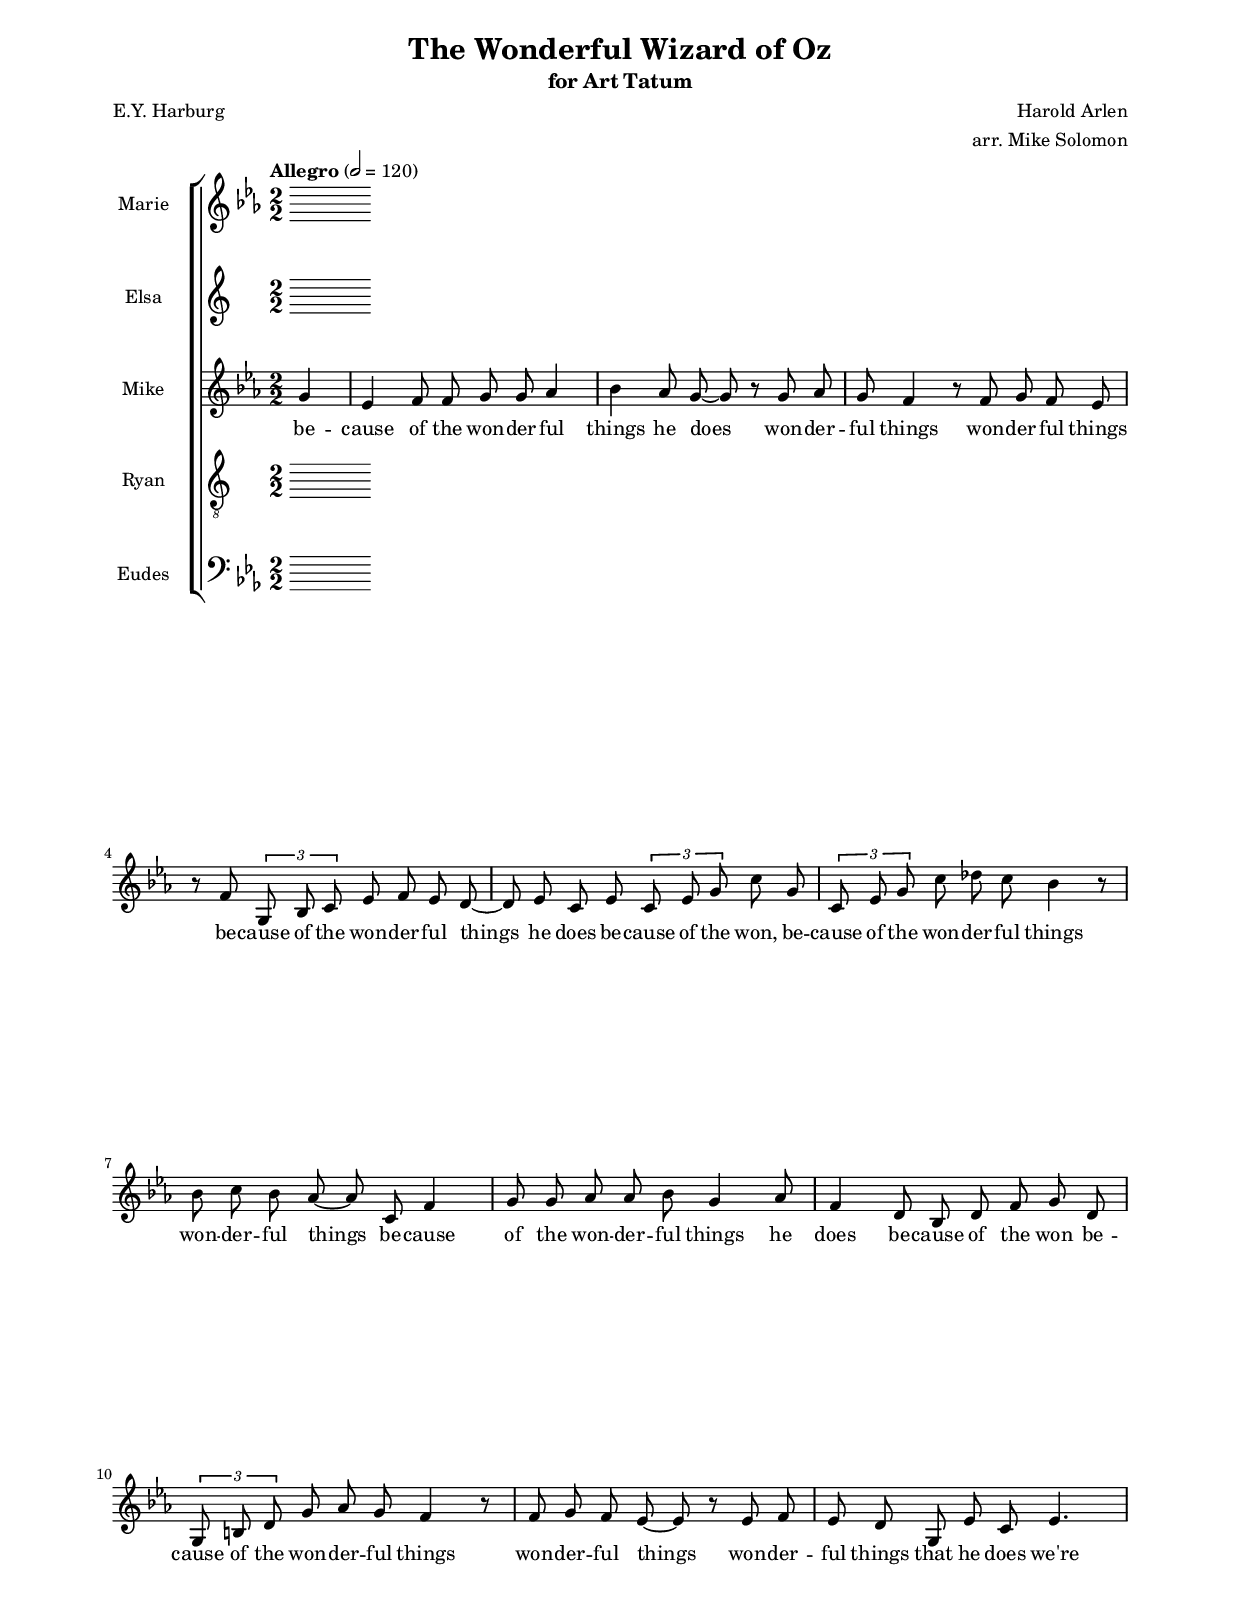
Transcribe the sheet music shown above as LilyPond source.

\version "2.17.0"
\include "defs-devel.ly"
\paper {
  footnote-separator-markup = \markup { \column { " "\override #`(span-factor . 1/5) { \draw-hline } }}
  footnote-padding = 5\mm
  top-system-spacing = #'((basic-distance . 1) (minimum-distance . 0) (padding . 1) (stretchability . 40))
  bottom-system-spacing = #'((basic-distance . 1) (minimum-distance . 0) (padding . 1) (stretchability . 50))
  ragged-right = ##f
  left-margin = 0.75\in
  right-margin = 0.75\in
  top-margin = 0.5\in
  bottom-margin = 0.6\in
  ragged-last-bottom = ##f
  %max-systems-per-page = #2
}

#(ly:set-option 'point-and-click #f)

MyRed = \Red
MyBlack = \Black
myred = \once \override NoteHead.color = #red
myblack = \revert NoteHead.color
%MyRed = \revert NoteHead.color
%MyBlack = \revert NoteHead.color
%myred = \revert NoteHead.color
%myblack = \revert NoteHead.color

\header {
  title = "The Wonderful Wizard of Oz" %(1)"
  subtitle = \markup { for Art Tatum }
  composer = "Harold Arlen"
  poet = "E.Y. Harburg"
  arranger = "arr. Mike Solomon"
}

nothing = {}

marks = {
  \time 2/2
  \tempo "Allegro" 2=120
  \partial 4
}

prefatoryMatter = {
  \key c \minor
  #(set-accidental-style 'modern-cautionary)
}

soprano = \relative c' { \autoBeamOff
  \prefatoryMatter
}

sopranoWords = \lyricmode {
}

mezzo = \relative c' { \autoBeamOff
}

mezzoWords = \lyricmode {
}

  %aes bes |
  %aes g4 aes8 f d \times 2/3 { g, b d } | 
  %g8 aes g f ~ f r f g |
  %f d4 r8 \times 2/3 { ees4 c ees }  |

alto = \relative c'' { \autoBeamOff
  \prefatoryMatter
  g4 |
  ees4 f8 f g g aes4 |
  bes4 aes8 g ~ g r g aes |
  g f4 r8 f g f ees |
  r8 f \times 2/3 { g, bes c } ees8 f ees d ~ |
  d ees c8 ees \times 2/3 { c ees g } c8 g
  \times 2/3 { c,8 ees g } c8 des c bes4 r8 |
  bes8 c bes aes ~ aes %{ r %} c, f4 |
  g8 g aes aes bes8 g4 aes8 |
  f4 d8 bes d f g d |
  \times 2/3 { g,8 b d } g aes g f4 r8 |
  f8 g f ees ~ ees r ees f |
  ees d g,8 ees'  c ees4. |

}

altoWords = \lyricmode {
  be -- cause of the won -- der -- ful things he does
  won -- der -- ful things
  won -- der -- ful things
  be -- cause of the won -- der -- ful things he does
  be -- cause of the won,
  be -- cause of the won -- der -- ful things
  won -- der -- ful things
  be -- cause of the won -- der -- ful things he does
  be -- cause of the won
  be -- cause of the won -- der -- ful things
  won -- der -- ful things
  won -- der -- ful things that he does we're
}

tenor = \relative c' {
  \autoBeamOff
  \clef "treble_8"
}

tenorWords = \lyricmode {
}

bass = \relative c { \autoBeamOff
  \prefatoryMatter
  \clef bass
}

bassWords = \lyricmode {
}

%%% SCORE
#(set-global-staff-size 16)

\score {
  \new ChoirStaff <<
    \new Staff \with { instrumentName = #"Marie" %shortInstrumentName = #"M."
} <<
      \new Voice = "soprano" { << { \numericTimeSignature
        \soprano
      } {
        \marks
      } {
        \nothing
      }>> }
      \new Lyrics \lyricsto "soprano" {
        \sopranoWords
      }
    >>
    \new Staff \with { instrumentName = #"Elsa" %shortInstrumentName = #"E."
} <<
      \new Voice = "mezzo" { << { \numericTimeSignature
        \mezzo
      } {
        \nothing
      } >> }
      \new Lyrics \lyricsto "mezzo" {
        \mezzoWords
      }
    >>
    \new Staff \with { instrumentName = #"Mike" %shortInstrumentName = #"Mk."
} <<
      \new Voice = "alto" { << { \numericTimeSignature
        \alto
      } {
        \nothing
      } >> }
      \new Lyrics \lyricsto "alto" {
        \altoWords
      }
    >>
    \new Staff \with { instrumentName = #"Ryan" %shortInstrumentName = #"R."
} <<
      \new Voice = "tenor" { << { \numericTimeSignature
        \tenor
      } {
        \nothing
      } >> }
      \new Lyrics \lyricsto "tenor" {
        \tenorWords
      }
    >>
    \new Staff \with { instrumentName = #"Eudes" %shortInstrumentName = #"P." %\markup { \concat { E \super u . } }
} <<
      \new Voice = "bass" { << { \numericTimeSignature
        \bass
      } {
        \nothing
      } >> }
      \new Lyrics \lyricsto "bass" {
        \bassWords
      }
    >>
  >>
  \layout {
    \context {
      \Voice
      \override TextScript #'layer = #6
      \override NoteHead #'layer = #7
      \override Glissando #'breakable = ##t
      \override TupletNumber #'breakable = ##t
      \override TupletBracket #'breakable = ##t
      \remove "Forbid_line_break_engraver"
    }
    \context {
      \Staff
      \consists "Metronome_mark_engraver"
      \override TimeSignature #'style = #'numbered
      \override StaffSymbol #'layer = #4
      \override TimeSignature #'layer = #3
      \override TimeSignature #'whiteout = ##t
    }
    \context {
      \Lyrics
      %\override LyricText #'whiteout = ##t
      \override LyricText #'layer = #6
    }
    \context {
      \Score
      \remove "Metronome_mark_engraver"
      \override NonMusicalPaperColumn #'allow-loose-spacing = ##f
    }
  }
}

%{
%%% piano redux
#(set-global-staff-size 20)

\score {
  \new PianoStaff <<
    \new Staff <<
      \new Voice = "1" { \voiceOne << \soprano \marks >> }
      \new Voice = "2" { \voiceTwo \mezzo }
      \new Voice = "3" { \voiceThree \alto }
    >>
    \new Staff <<
      \new Voice = "4" { \voiceOne \tenor }
      \new Voice = "5" { \voiceTwo \bass }
    >>
  >>
  \layout {
    \context {
      \Voice
      \override TextScript #'layer = #6
      \override NoteHead #'layer = #7
      \override Glissando #'breakable = ##t
      \override TupletNumber #'breakable = ##t
      \override TupletBracket #'breakable = ##t
      \remove "Forbid_line_break_engraver"
    }
    \context {
      \Staff
      \consists "Metronome_mark_engraver"
      \override TimeSignature #'style = #'numbered
      \override StaffSymbol #'layer = #4
      \override TimeSignature #'layer = #3
      \override TimeSignature #'whiteout = ##t
    }
    \context {
      \Lyrics
      %\override LyricText #'whiteout = ##t
      \override LyricText #'layer = #6
    }
    \context {
      \Score
      \remove "Metronome_mark_engraver"
      \override NonMusicalPaperColumn #'allow-loose-spacing = ##f
    }
  }
}
%}
%%% MIDI

\score {
  \new ChoirStaff <<
    \new Staff \with { instrumentName = #"Marie" %shortInstrumentName = #"M."
} <<
      \new Voice = "soprano" { << { \numericTimeSignature
        \soprano
      } {
        \marks
      } >> }
      \new Lyrics \lyricsto "soprano" {
        \sopranoWords
      }
    >>
    \new Staff \with { instrumentName = #"Elsa" %shortInstrumentName = #"E."
} <<
      \new Voice = "mezzo" { \numericTimeSignature
        \mezzo
      }
      \new Lyrics \lyricsto "mezzo" {
        \mezzoWords
      }
    >>
    \new Staff \with { instrumentName = #"Mike" %shortInstrumentName = #"Mk."
} <<
      \new Voice = "alto" { \numericTimeSignature
        \alto
      }
      \new Lyrics \lyricsto "alto" {
        \altoWords
      }
    >>
    \new Staff \with { instrumentName = #"Ryan" %shortInstrumentName = #"R."
} <<
      \new Voice = "tenor" { \numericTimeSignature
        \tenor
      }
      \new Lyrics \lyricsto "tenor" {
        \tenorWords
      }
    >>
    \new Staff \with { instrumentName = #"Eudes" %shortInstrumentName = #"P." %\markup { \concat { E \super u . } }
} <<
      \new Voice = "bass" { \numericTimeSignature
        \bass
      }
      \new Lyrics \lyricsto "bass" {
        \bassWords
      }
    >>
  >>
  \midi {}
}
